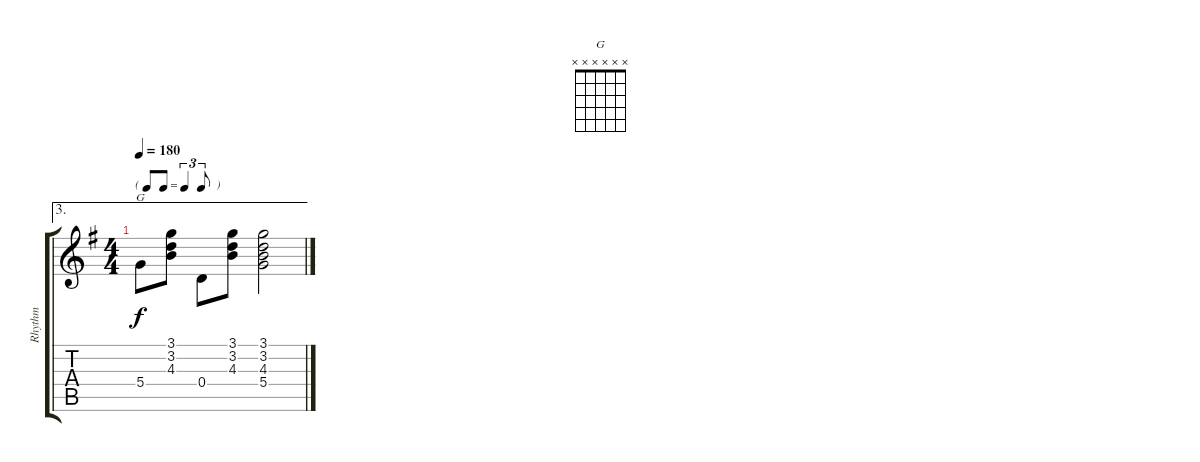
\track ("Rhythm" "Rhythm") {instrument acousticguitarnylon}
\staff {score tabs}
\tuning (E4 B3 G3 D3 A2 E2) {hide}
\chord ("G" x x x x x x)
\ae 3
\ts (4 4)
\tf triplet8th
\tempo 180
\clef g2
\ks g
5.4.8{ch "G" dy f} (3.1 3.2 4.3).8 0.4.8 (3.1 3.2 4.3).8 (3.1 3.2 4.3 5.4).2
